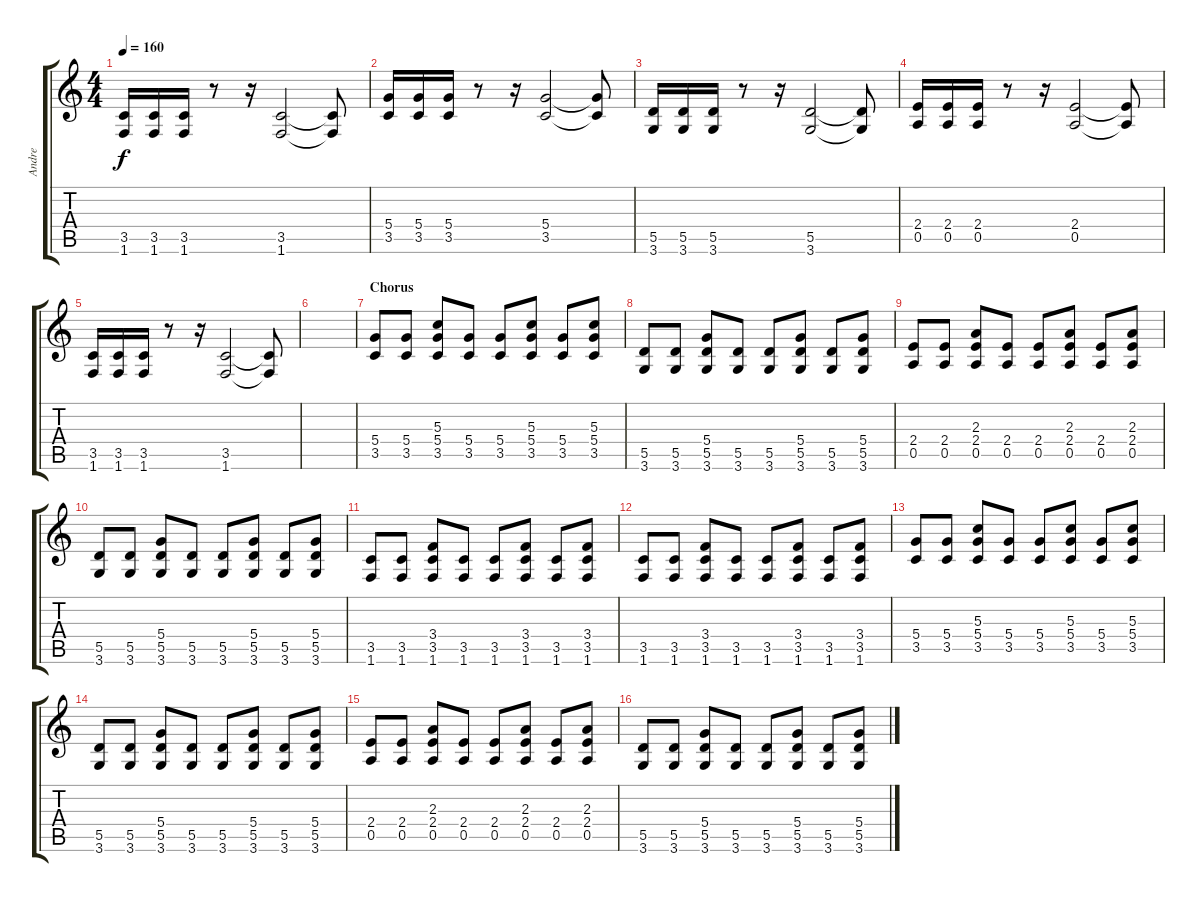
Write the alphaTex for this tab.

\track ("Andre" "Andre") {instrument distortionguitar}
\staff {score tabs}
\tuning (E4 B3 G3 D3 A2 E2) {hide}
\ts (4 4)
\tempo 160
\clef g2
\ks c
(3.5 1.6).16{dy f} (3.5 1.6).16 (3.5 1.6).16 r.8 r.16 (3.5 1.6).2 (3.5{t} 1.6{t}).8 |
(5.4 3.5).16 (5.4 3.5).16 (5.4 3.5).16 r.8 r.16 (5.4 3.5).2 (5.4{t} 3.5{t}).8 |
(5.5 3.6).16 (5.5 3.6).16 (5.5 3.6).16 r.8 r.16 (5.5 3.6).2 (5.5{t} 3.6{t}).8 |
(2.4 0.5).16 (2.4 0.5).16 (2.4 0.5).16 r.8 r.16 (2.4 0.5).2 (2.4{t} 0.5{t}).8 |
(3.5 1.6).16 (3.5 1.6).16 (3.5 1.6).16 r.8 r.16 (3.5 1.6).2 (3.5{t} 1.6{t}).8 |
|
\section ("" "Chorus")
(5.4 3.5).8 (5.4 3.5).8 (5.3 5.4 3.5).8 (5.4 3.5).8 (5.4 3.5).8 (5.3 5.4 3.5).8 (5.4 3.5).8 (5.3 5.4 3.5).8 |
(5.5 3.6).8 (5.5 3.6).8 (5.4 5.5 3.6).8 (5.5 3.6).8 (5.5 3.6).8 (5.4 5.5 3.6).8 (5.5 3.6).8 (5.4 5.5 3.6).8 |
(2.4 0.5).8 (2.4 0.5).8 (2.3 2.4 0.5).8 (2.4 0.5).8 (2.4 0.5).8 (2.3 2.4 0.5).8 (2.4 0.5).8 (2.3 2.4 0.5).8 |
(5.5 3.6).8 (5.5 3.6).8 (5.4 5.5 3.6).8 (5.5 3.6).8 (5.5 3.6).8 (5.4 5.5 3.6).8 (5.5 3.6).8 (5.4 5.5 3.6).8 |
(3.5 1.6).8 (3.5 1.6).8 (3.4 3.5 1.6).8 (3.5 1.6).8 (3.5 1.6).8 (3.4 3.5 1.6).8 (3.5 1.6).8 (3.4 3.5 1.6).8 |
(3.5 1.6).8 (3.5 1.6).8 (3.4 3.5 1.6).8 (3.5 1.6).8 (3.5 1.6).8 (3.4 3.5 1.6).8 (3.5 1.6).8 (3.4 3.5 1.6).8 |
(5.4 3.5).8 (5.4 3.5).8 (5.3 5.4 3.5).8 (5.4 3.5).8 (5.4 3.5).8 (5.3 5.4 3.5).8 (5.4 3.5).8 (5.3 5.4 3.5).8 |
(5.5 3.6).8 (5.5 3.6).8 (5.4 5.5 3.6).8 (5.5 3.6).8 (5.5 3.6).8 (5.4 5.5 3.6).8 (5.5 3.6).8 (5.4 5.5 3.6).8 |
(2.4 0.5).8 (2.4 0.5).8 (2.3 2.4 0.5).8 (2.4 0.5).8 (2.4 0.5).8 (2.3 2.4 0.5).8 (2.4 0.5).8 (2.3 2.4 0.5).8 |
(5.5 3.6).8 (5.5 3.6).8 (5.4 5.5 3.6).8 (5.5 3.6).8 (5.5 3.6).8 (5.4 5.5 3.6).8 (5.5 3.6).8 (5.4 5.5 3.6).8
